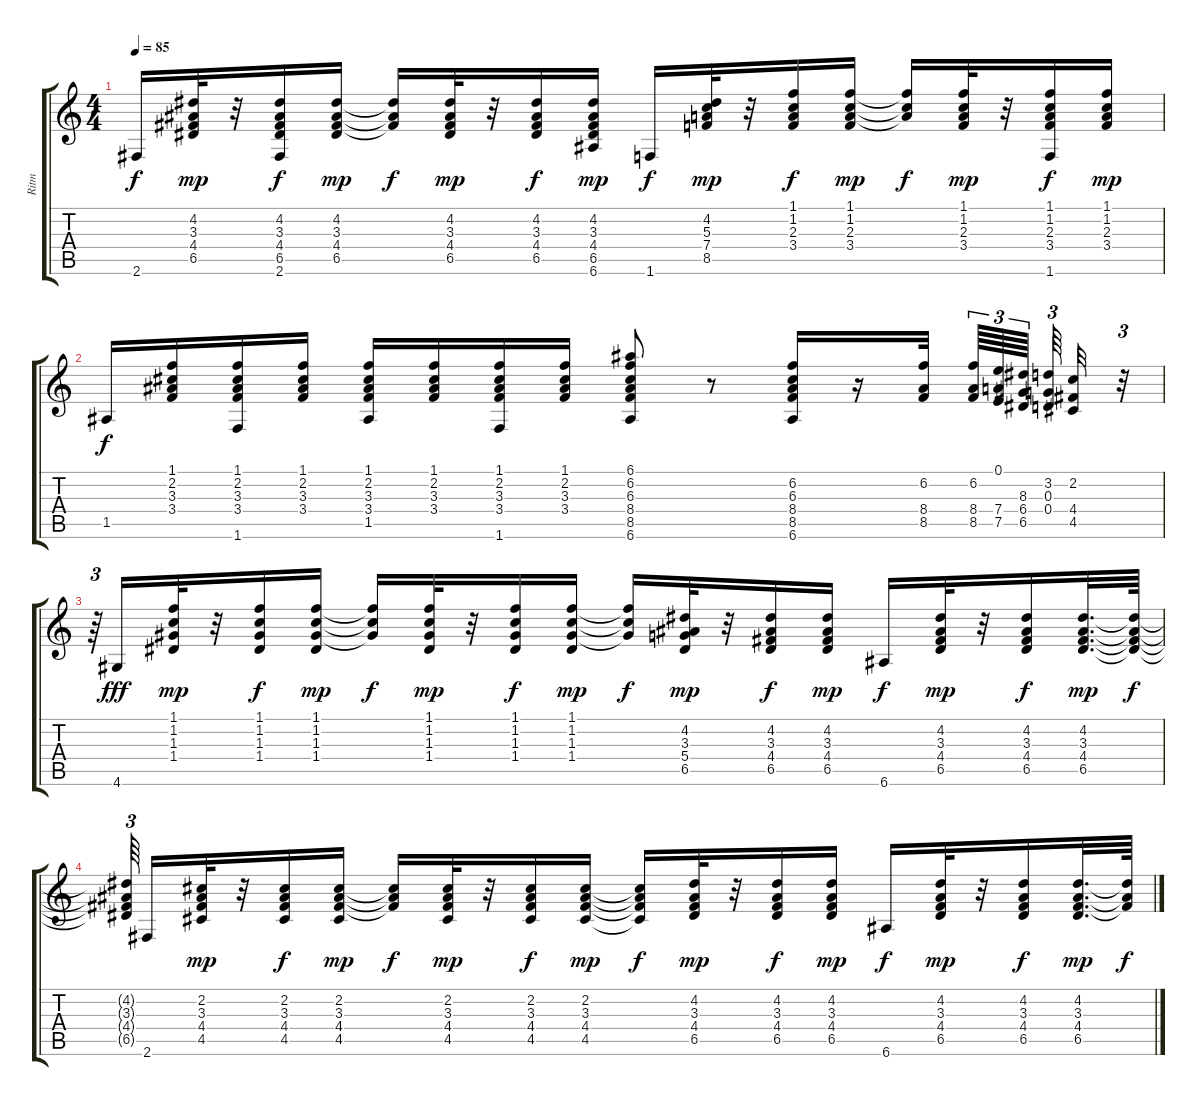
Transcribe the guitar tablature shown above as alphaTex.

\track ("Ritm" "Ritm") {instrument acousticguitarsteel}
\staff {score tabs}
\tuning (E4 B3 G3 D3 A2 E2) {hide}
\ts (4 4)
\tempo 85
\clef g2
\ks c
2.6.16{dy f} (4.2 3.3 4.4 6.5).32{dy mp} r.32 (4.2 3.3 4.4 6.5 2.6).16{dy f} (4.2 3.3 4.4 6.5).16{dy mp} (4.2{t} 3.3{t} 4.4{t}).16{dy f} (4.2 3.3 4.4 6.5).32{dy mp} r.32 (4.2 3.3 4.4 6.5).16{dy f} (4.2 3.3 4.4 6.5 6.6).16{dy mp} 1.6.16{dy f} (4.2 5.3 7.4 8.5).32{dy mp} r.32 (1.1 1.2 2.3 3.4).16{dy f} (1.1 1.2 2.3 3.4).16{dy mp} (1.1{t} 1.2{t} 2.3{t}).16{dy f} (1.1 1.2 2.3 3.4).32{dy mp} r.32 (1.1 1.2 2.3 3.4 1.6).16{dy f} (1.1 1.2 2.3 3.4).16{dy mp} |
1.5.16{dy f} (1.1 2.2 3.3 3.4).16 (1.1 2.2 3.3 3.4 1.6).16 (1.1 2.2 3.3 3.4).16 (1.1 2.2 3.3 3.4 1.5).16 (1.1 2.2 3.3 3.4).16 (1.1 2.2 3.3 3.4 1.6).16 (1.1 2.2 3.3 3.4).16 (6.1 6.2 6.3 8.4 8.5 6.6).8 r.8 (6.2 6.3 8.4 8.5 6.6).16 r.16 (6.2 8.4 8.5).32 (6.2 8.4 8.5).64{tu (3 2)} (0.1 7.4 7.5).64{tu (3 2)} (8.3 6.4 6.5).64{tu (3 2)} (3.2 0.3 0.4).64{tu (3 2)} (2.2 4.4 4.5).32 r.32{tu (3 2)} |
r.64{tu (3 2)} 4.6.16{dy fff} (1.1 1.2 1.3 1.4).32{dy mp} r.32 (1.1 1.2 1.3 1.4).16{dy f} (1.1 1.2 1.3 1.4).16{dy mp} (1.1{t} 1.2{t} 1.3{t}).16{dy f} (1.1 1.2 1.3 1.4).32{dy mp} r.32 (1.1 1.2 1.3 1.4).16{dy f} (1.1 1.2 1.3 1.4).16{dy mp} (1.1{t} 1.2{t} 1.3{t}).16{dy f} (4.2 3.3 5.4 6.5).32{dy mp} r.32 (4.2 3.3 4.4 6.5).16{dy f} (4.2 3.3 4.4 6.5).16{dy mp} 6.6.16{dy f} (4.2 3.3 4.4 6.5).32{dy mp} r.32 (4.2 3.3 4.4 6.5).16{dy f} (4.2 3.3 4.4 6.5).32{d dy mp} (4.2{t} 3.3{t} 4.4{t} 6.5{t}).64{dy f} |
(4.2{t} 3.3{t} 4.4{t} 6.5{t}).64{tu (3 2)} 2.6.16 (2.2 3.3 4.4 4.5).32{dy mp} r.32 (2.2 3.3 4.4 4.5).16{dy f} (2.2 3.3 4.4 4.5).16{dy mp} (2.2{t} 3.3{t} 4.4{t}).16{dy f} (2.2 3.3 4.4 4.5).32{dy mp} r.32 (2.2 3.3 4.4 4.5).16{dy f} (2.2 3.3 4.4 4.5).16{dy mp} (2.2{t} 3.3{t} 4.4{t} 4.5{t}).16{dy f} (4.2 3.3 4.4 6.5).32{dy mp} r.32 (4.2 3.3 4.4 6.5).16{dy f} (4.2 3.3 4.4 6.5).16{dy mp} 6.6.16{dy f} (4.2 3.3 4.4 6.5).32{dy mp} r.32 (4.2 3.3 4.4 6.5).16{dy f} (4.2 3.3 4.4 6.5).32{d dy mp} (4.2{t} 3.3{t} 4.4{t}).64{dy f}
